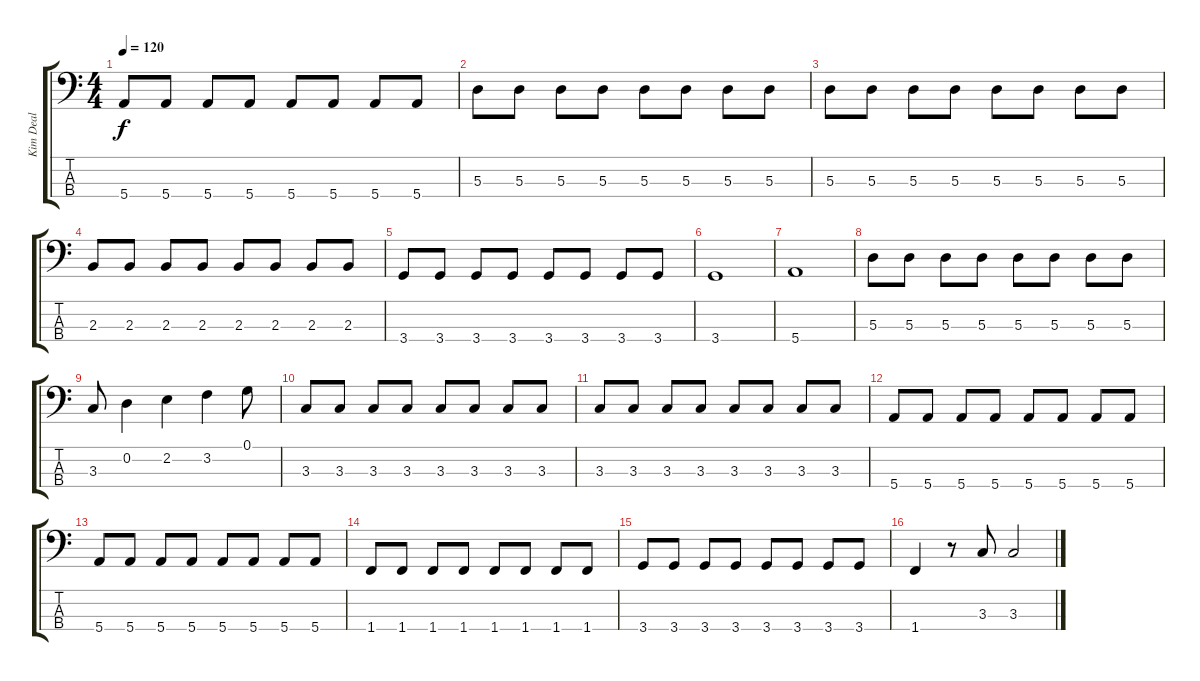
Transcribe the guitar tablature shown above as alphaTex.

\track ("Kim Deal" "Kim Deal") {instrument electricbasspick}
\staff {score tabs}
\tuning (G2 D2 A1 E1) {hide}
\ts (4 4)
\tempo 120
\clef f4
\ks c
5.4.8{dy f} 5.4.8 5.4.8 5.4.8 5.4.8 5.4.8 5.4.8 5.4.8 |
\section ("" "")
5.3.8 5.3.8 5.3.8 5.3.8 5.3.8 5.3.8 5.3.8 5.3.8 |
5.3.8 5.3.8 5.3.8 5.3.8 5.3.8 5.3.8 5.3.8 5.3.8 |
2.3.8 2.3.8 2.3.8 2.3.8 2.3.8 2.3.8 2.3.8 2.3.8 |
3.4.8 3.4.8 3.4.8 3.4.8 3.4.8 3.4.8 3.4.8 3.4.8 |
3.4.1 |
5.4.1 |
5.3.8 5.3.8 5.3.8 5.3.8 5.3.8 5.3.8 5.3.8 5.3.8 |
3.3.8 0.2.4 2.2.4 3.2.4 0.1.8 |
\section ("" "")
3.3.8 3.3.8 3.3.8 3.3.8 3.3.8 3.3.8 3.3.8 3.3.8 |
3.3.8 3.3.8 3.3.8 3.3.8 3.3.8 3.3.8 3.3.8 3.3.8 |
5.4.8 5.4.8 5.4.8 5.4.8 5.4.8 5.4.8 5.4.8 5.4.8 |
5.4.8 5.4.8 5.4.8 5.4.8 5.4.8 5.4.8 5.4.8 5.4.8 |
1.4.8 1.4.8 1.4.8 1.4.8 1.4.8 1.4.8 1.4.8 1.4.8 |
3.4.8 3.4.8 3.4.8 3.4.8 3.4.8 3.4.8 3.4.8 3.4.8 |
1.4.4 r.8 3.3.8 3.3.2
